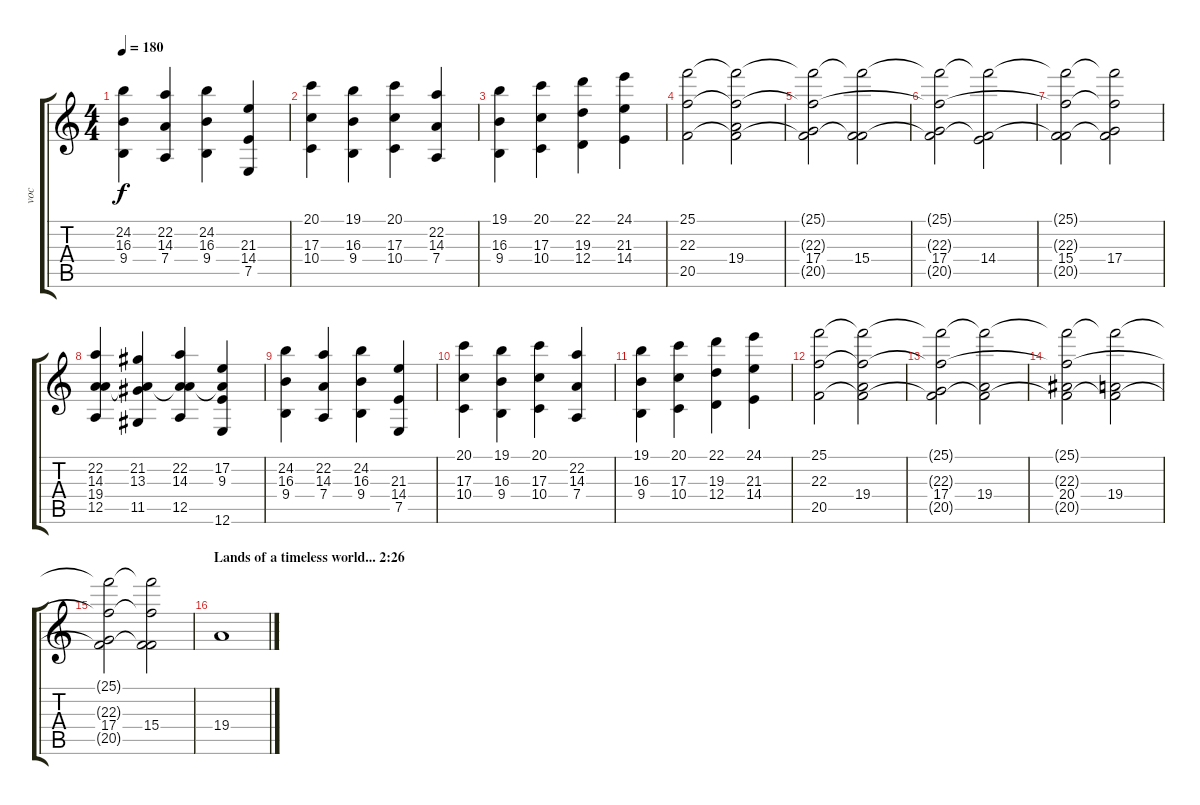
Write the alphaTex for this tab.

\track ("voc" "voc") {instrument recorder}
\staff {score tabs}
\tuning (E4 B3 G3 D3 A2 E2) {hide}
\ts (4 4)
\tempo 180
\clef g2
\ks c
(24.2 16.3 9.4).4{dy f} (22.2 14.3 7.4).4 (24.2 16.3 9.4).4 (21.3 14.4 7.5).4 |
(20.1 17.3 10.4).4 (19.1 16.3 9.4).4 (20.1 17.3 10.4).4 (22.2 14.3 7.4).4 |
(19.1 16.3 9.4).4 (20.1 17.3 10.4).4 (22.1 19.3 12.4).4 (24.1 21.3 14.4).4 |
(25.1 22.3 20.5).2 (25.1{t} 22.3{t} 19.4 20.5{t}).2 |
(25.1{t} 22.3{t} 17.4 20.5{t}).2 (25.1{t} 15.4 20.5{t}).2 |
(25.1{t} 22.3{t} 17.4 20.5{t}).2{volume 10} (25.1{t} 14.4 20.5{t}).2 |
(25.1{t} 22.3{t} 15.4 20.5{t}).2 (25.1{t} 22.3{t} 17.4 20.5{t}).2 |
(22.2 14.3 19.4 12.5).4{volume 15} (21.2 13.3 19.4{t} 11.5).4 (22.2 14.3 19.4{t} 12.5).4 (17.2 9.3 19.4{t} 12.6).4 |
(24.2 16.3 9.4).4 (22.2 14.3 7.4).4 (24.2 16.3 9.4).4 (21.3 14.4 7.5).4 |
(20.1 17.3 10.4).4 (19.1 16.3 9.4).4 (20.1 17.3 10.4).4 (22.2 14.3 7.4).4 |
(19.1 16.3 9.4).4 (20.1 17.3 10.4).4 (22.1 19.3 12.4).4 (24.1 21.3 14.4).4 |
(25.1 22.3 20.5).2 (25.1{t} 22.3{t} 19.4 20.5{t}).2 |
(25.1{t} 22.3{t} 17.4 20.5{t}).2 (25.1{t} 19.4 20.5{t}).2 |
(25.1{t} 22.3{t} 20.4 20.5{t}).2{volume 10} (25.1{t} 19.4 20.5{t}).2 |
(25.1{t} 22.3{t} 17.4 20.5{t}).2 (25.1{t} 22.3{t} 15.4 20.5{t}).2 |
\section ("" "Lands of a timeless world... 2:26")
19.4.1
